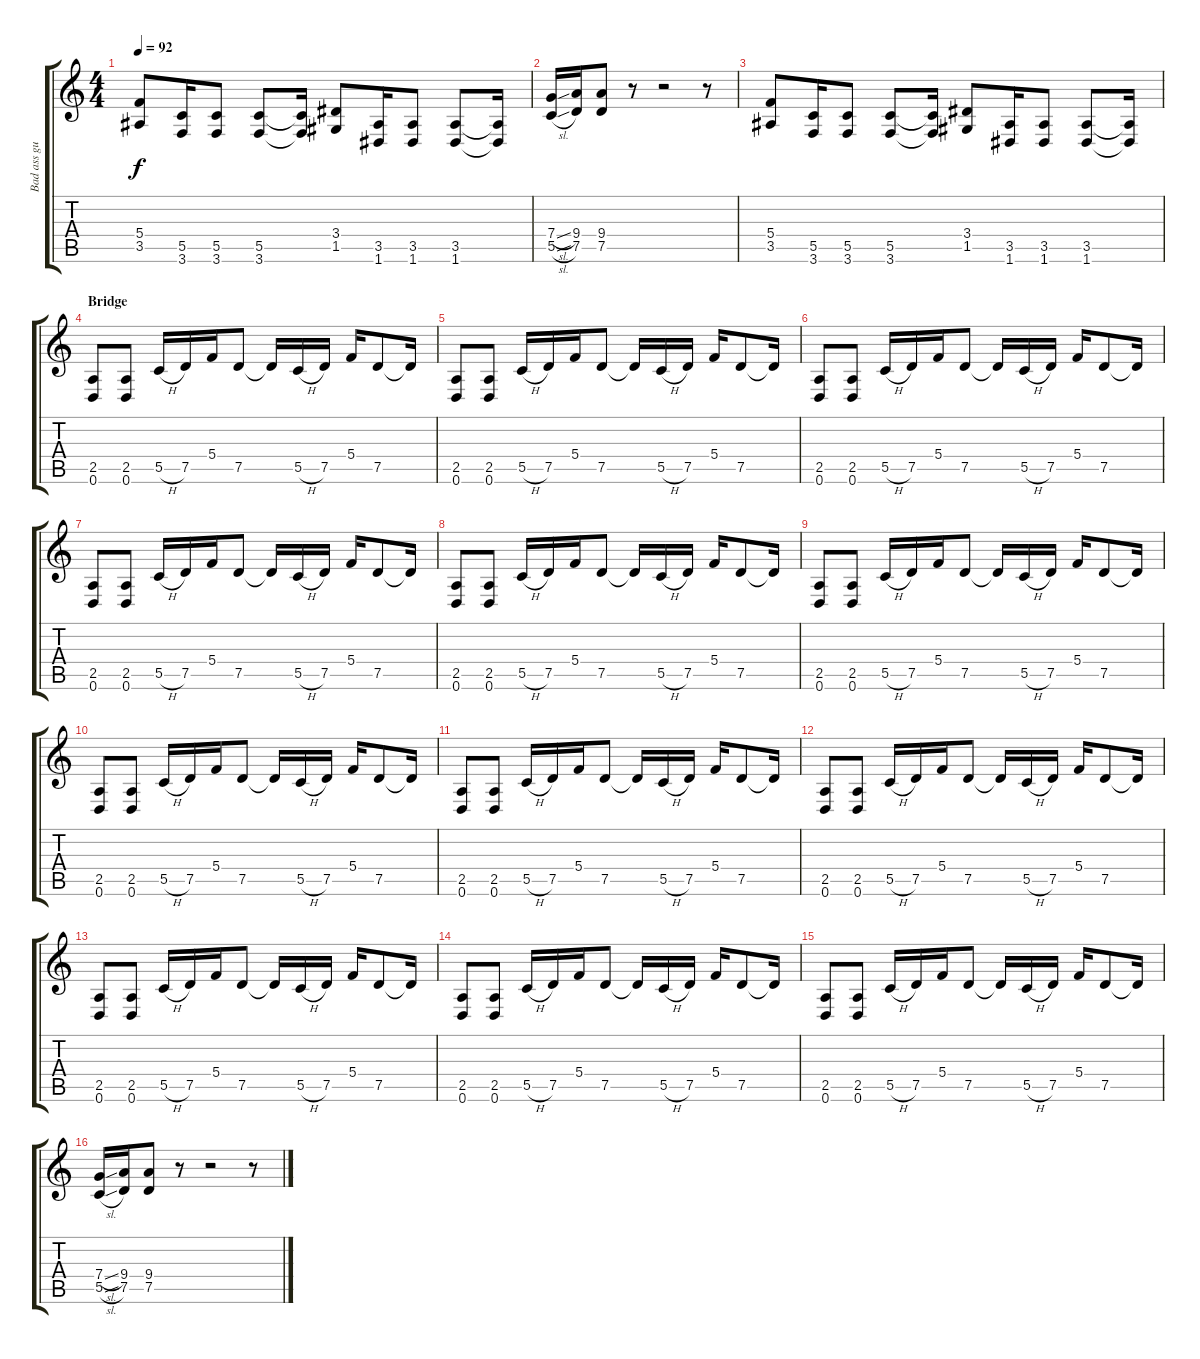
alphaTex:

\track ("Bad ass guitar 1" "Bad ass gu") {instrument overdrivenguitar}
\staff {score tabs}
\tuning (D4 A3 F3 C3 G2 D2) {hide}
\ts (4 4)
\tempo 92
\clef g2
\ks c
(5.4 3.5).8{dy f} (5.5 3.6).16 (5.5 3.6).8 (5.5 3.6).8 (5.5{t} 3.6{t}).16 (3.4 1.5).8 (3.5 1.6).16 (3.5 1.6).8 (3.5 1.6).8 (3.5{t} 1.6{t}).16 |
(7.4{sl} 5.5{sl}).16 (9.4 7.5).16 (9.4 7.5).8 r.8 r.2 r.8 |
(5.4 3.5).8 (5.5 3.6).16 (5.5 3.6).8 (5.5 3.6).8 (5.5{t} 3.6{t}).16 (3.4 1.5).8 (3.5 1.6).16 (3.5 1.6).8 (3.5 1.6).8 (3.5{t} 1.6{t}).16 |
\section ("" "Bridge")
(2.5 0.6).8 (2.5 0.6).8 5.5{h}.16 7.5.16 5.4.16 7.5.8 7.5{t}.16 5.5{h}.16 7.5.16 5.4.16 7.5.8 7.5{t}.16 |
(2.5 0.6).8 (2.5 0.6).8 5.5{h}.16 7.5.16 5.4.16 7.5.8 7.5{t}.16 5.5{h}.16 7.5.16 5.4.16 7.5.8 7.5{t}.16 |
(2.5 0.6).8 (2.5 0.6).8 5.5{h}.16 7.5.16 5.4.16 7.5.8 7.5{t}.16 5.5{h}.16 7.5.16 5.4.16 7.5.8 7.5{t}.16 |
(2.5 0.6).8 (2.5 0.6).8 5.5{h}.16 7.5.16 5.4.16 7.5.8 7.5{t}.16 5.5{h}.16 7.5.16 5.4.16 7.5.8 7.5{t}.16 |
(2.5 0.6).8 (2.5 0.6).8 5.5{h}.16 7.5.16 5.4.16 7.5.8 7.5{t}.16 5.5{h}.16 7.5.16 5.4.16 7.5.8 7.5{t}.16 |
(2.5 0.6).8 (2.5 0.6).8 5.5{h}.16 7.5.16 5.4.16 7.5.8 7.5{t}.16 5.5{h}.16 7.5.16 5.4.16 7.5.8 7.5{t}.16 |
(2.5 0.6).8 (2.5 0.6).8 5.5{h}.16 7.5.16 5.4.16 7.5.8 7.5{t}.16 5.5{h}.16 7.5.16 5.4.16 7.5.8 7.5{t}.16 |
(2.5 0.6).8 (2.5 0.6).8 5.5{h}.16 7.5.16 5.4.16 7.5.8 7.5{t}.16 5.5{h}.16 7.5.16 5.4.16 7.5.8 7.5{t}.16 |
(2.5 0.6).8 (2.5 0.6).8 5.5{h}.16 7.5.16 5.4.16 7.5.8 7.5{t}.16 5.5{h}.16 7.5.16 5.4.16 7.5.8 7.5{t}.16 |
(2.5 0.6).8 (2.5 0.6).8 5.5{h}.16 7.5.16 5.4.16 7.5.8 7.5{t}.16 5.5{h}.16 7.5.16 5.4.16 7.5.8 7.5{t}.16 |
(2.5 0.6).8 (2.5 0.6).8 5.5{h}.16 7.5.16 5.4.16 7.5.8 7.5{t}.16 5.5{h}.16 7.5.16 5.4.16 7.5.8 7.5{t}.16 |
(2.5 0.6).8 (2.5 0.6).8 5.5{h}.16 7.5.16 5.4.16 7.5.8 7.5{t}.16 5.5{h}.16 7.5.16 5.4.16 7.5.8 7.5{t}.16 |
(7.4{sl} 5.5{sl}).16 (9.4 7.5).16 (9.4 7.5).8 r.8 r.2 r.8
